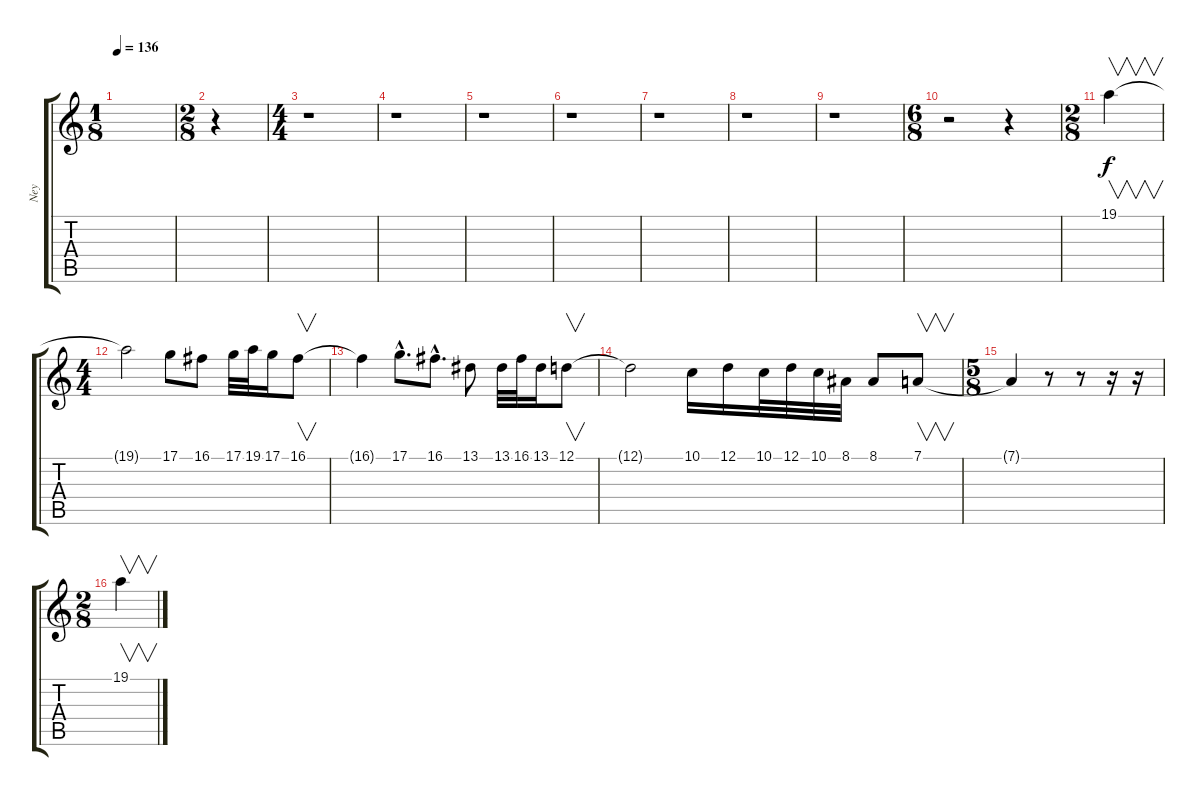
\track ("Ney" "Ney") {instrument synthvoice}
\staff {score tabs}
\tuning (D4 A3 F3 C3 G2 D2) {hide}
\ts (1 8)
\tempo 136
\tempo 90
\tempo 136
\clef g2
\ks c
|
\ts (2 8)
r.4 |
\ts (4 4)
r.1 |
r.1 |
r.1 |
r.1 |
r.1 |
r.1 |
r.1 |
\ts (6 8)
r.2 r.4 |
\ts (2 8)
19.1.4{v} |
\ts (4 4)
19.1{t}.2 17.1.8 16.1.8 17.1.32 19.1.32 17.1.16 16.1.8{v} |
16.1{t}.4 17.1{hac}.8{d} 16.1{hac}.8{d} 13.1.8 13.1.32 16.1.32 13.1.16 12.1.8{v} |
12.1{t}.2 10.1.16 12.1.16 10.1.32 12.1.32 10.1.32 8.1.32 8.1.8 7.1.8{v} |
\ts (5 8)
7.1{t}.4 r.8 r.8 r.16 r.16 |
\ts (2 8)
19.1.4{v}
